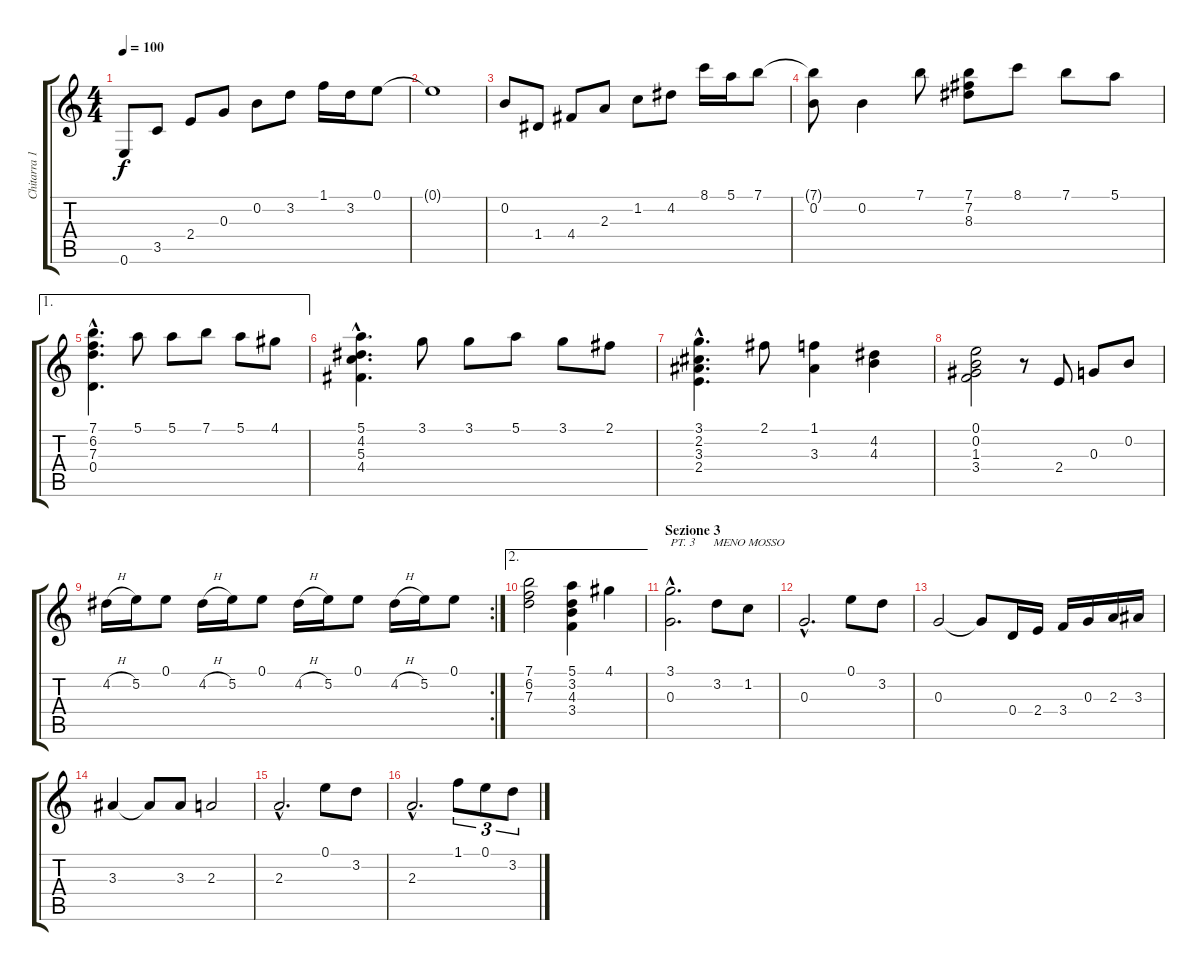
\track ("Chitarra 1" "Chitarra 1") {instrument acousticguitarnylon}
\staff {score tabs}
\tuning (E4 B3 G3 D3 A2 E2) {hide}
\ts (4 4)
\tempo 100
\clef g2
\ks c
0.6.8{dy f} 3.5.8 2.4.8 0.3.8 0.2.8 3.2.8 1.1.16 3.2.16 0.1.8 |
0.1{t}.1 |
0.2.8 1.4.8 4.4.8 2.3.8 1.2.8 4.2.8 8.1.16 5.1.16 7.1.8 |
(7.1{t} 0.2).8 0.2.4 7.1.8 (7.1 7.2 8.3).8 8.1.8 7.1.8 5.1.8 |
\ae 1
(7.1{hac} 6.2{hac} 7.3{hac} 0.4{hac}).4{d} 5.1.8 5.1.8 7.1.8 5.1.8 4.1.8 |
(5.1{hac} 4.2{hac} 5.3{hac} 4.4{hac}).4{d} 3.1.8 3.1.8 5.1.8 3.1.8 2.1.8 |
(3.1{hac} 2.2{hac} 3.3{hac} 2.4{hac}).4{d} 2.1.8 (1.1 3.3).4 (4.2 4.3).4 |
(0.1 0.2 1.3 3.4).2 r.8 2.4.8 0.3.8 0.2.8 |
\rc 2
4.2{h}.16 5.2.16 0.1.8 4.2{h}.16 5.2.16 0.1.8 4.2{h}.16 5.2.16 0.1.8 4.2{h}.16 5.2.16 0.1.8 |
\ae 2
(7.1 6.2 7.3).2 (5.1 3.2 4.3 3.4).4 4.1.4 |
\section ("" "Sezione 3")
(3.1{hac} 0.3{hac}).2{d txt "PT. 3      MENO MOSSO"} 3.2.8 1.2.8 |
0.3{hac}.2{d} 0.1.8 3.2.8 |
0.3.2 0.3{t}.8 0.4.16 2.4.16 3.4.16 0.3.16 2.3.16 3.3.16 |
3.3.4 3.3{t}.8 3.3.8 2.3.2 |
2.3{hac}.2{d} 0.1.8 3.2.8 |
2.3{hac}.2{d} 1.1.8{tu (3 2)} 0.1.8{tu (3 2)} 3.2.8{tu (3 2)}
